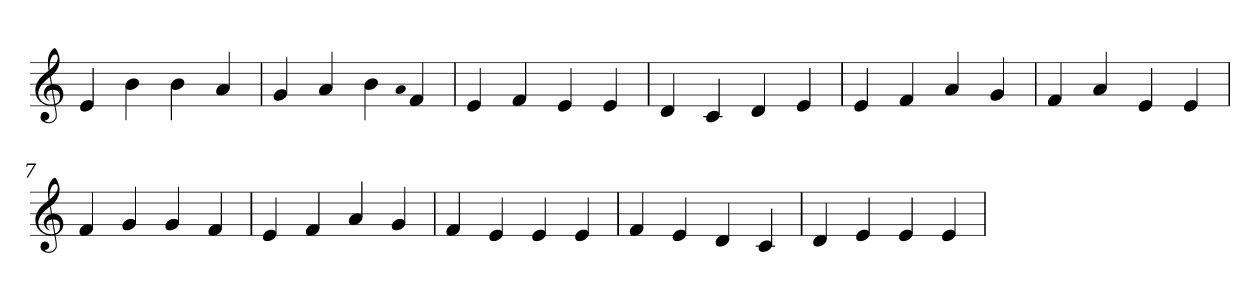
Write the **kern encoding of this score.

**kern
*part1
*staff1
*clefG2
=1
4e
4b
4b
4a
=2
4g
4a
4b
qqa
4f
=3
4e
4f
4e
4e
=4
4d
4c
4d
4e
=5
4e
4f
4a
4g
=6
4f
4a
4e
4e
=7
4f
4g
4g
4f
=8
4e
4f
4a
4g
=9
4f
4e
4e
4e
=10
4f
4e
4d
4c
=11
4d
4e
4e
4e
=
*-
